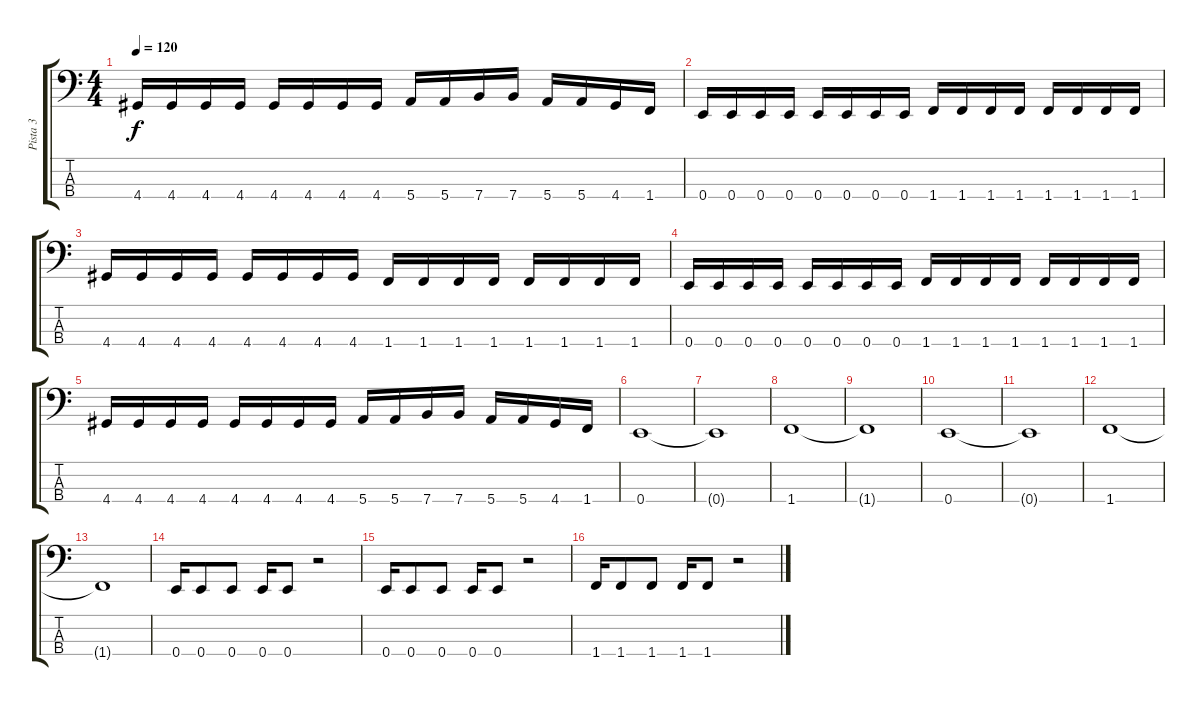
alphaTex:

\track ("Pista 3" "Pista 3") {instrument electricbassfinger}
\staff {score tabs}
\tuning (G2 D2 A1 E1) {hide}
\ts (4 4)
\tempo 120
\clef f4
\ks c
4.4.16{dy f} 4.4.16 4.4.16 4.4.16 4.4.16 4.4.16 4.4.16 4.4.16 5.4.16 5.4.16 7.4.16 7.4.16 5.4.16 5.4.16 4.4.16 1.4.16 |
0.4.16 0.4.16 0.4.16 0.4.16 0.4.16 0.4.16 0.4.16 0.4.16 1.4.16 1.4.16 1.4.16 1.4.16 1.4.16 1.4.16 1.4.16 1.4.16 |
4.4.16 4.4.16 4.4.16 4.4.16 4.4.16 4.4.16 4.4.16 4.4.16 1.4.16 1.4.16 1.4.16 1.4.16 1.4.16 1.4.16 1.4.16 1.4.16 |
0.4.16 0.4.16 0.4.16 0.4.16 0.4.16 0.4.16 0.4.16 0.4.16 1.4.16 1.4.16 1.4.16 1.4.16 1.4.16 1.4.16 1.4.16 1.4.16 |
4.4.16 4.4.16 4.4.16 4.4.16 4.4.16 4.4.16 4.4.16 4.4.16 5.4.16 5.4.16 7.4.16 7.4.16 5.4.16 5.4.16 4.4.16 1.4.16 |
0.4.1 |
0.4{t}.1 |
1.4.1 |
1.4{t}.1 |
0.4.1 |
0.4{t}.1 |
1.4.1 |
1.4{t}.1 |
0.4.16 0.4.8 0.4.8 0.4.16 0.4.8 r.2 |
0.4.16 0.4.8 0.4.8 0.4.16 0.4.8 r.2 |
1.4.16 1.4.8 1.4.8 1.4.16 1.4.8 r.2
